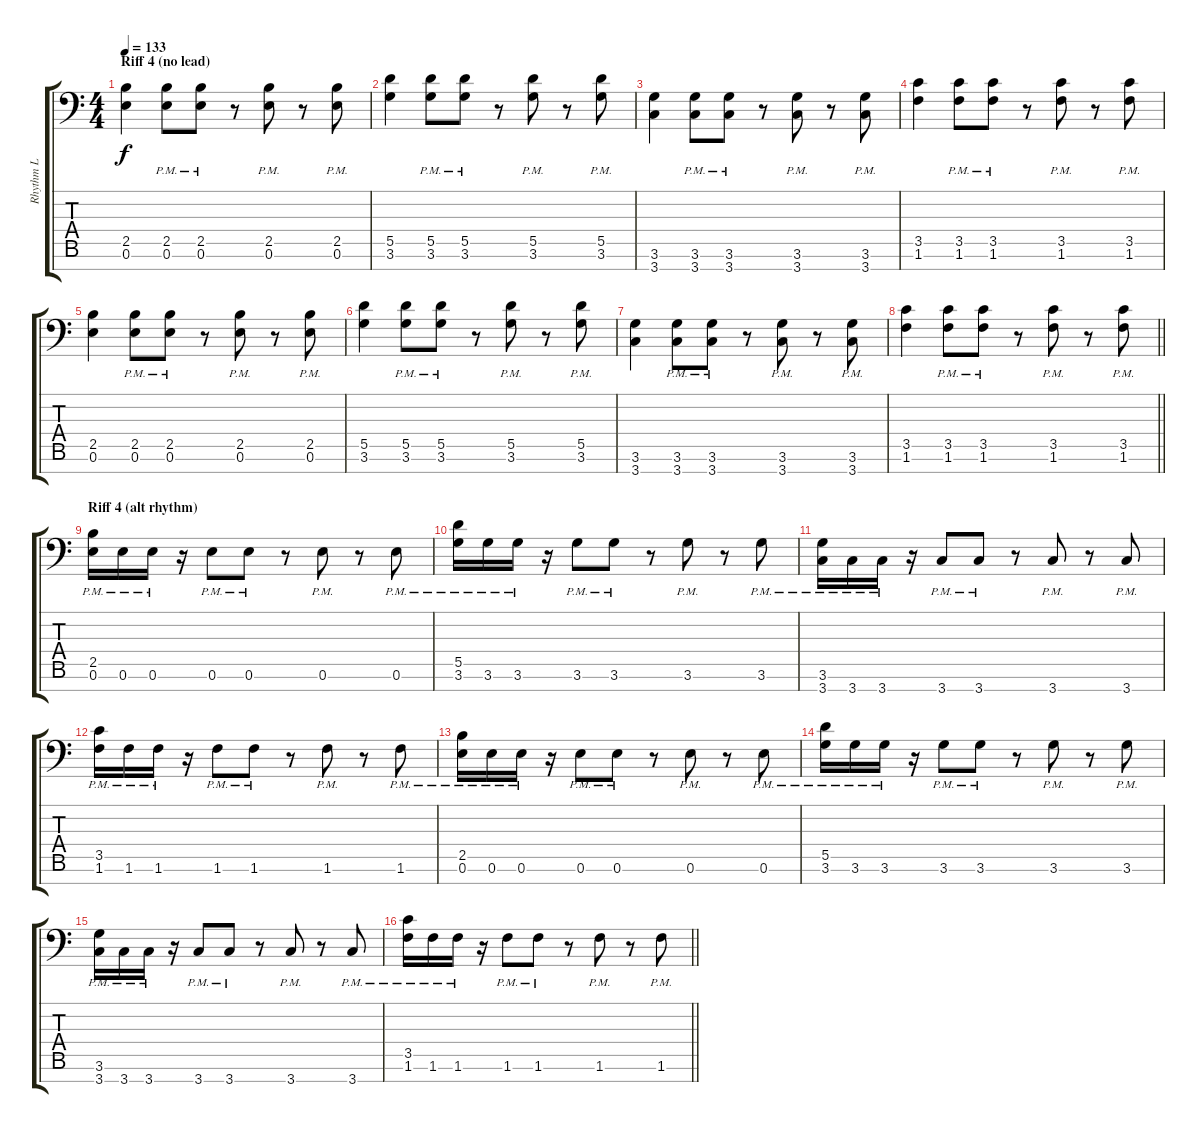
\track ("Rhythm L" "Rhythm L") {instrument distortionguitar}
\staff {score tabs}
\tuning (E4 B3 G3 D3 A2 E2 A1) {hide}
\ts (4 4)
\section ("" "Riff 4 (no lead)")
\tempo 133
\clef f4
\ks c
(2.5 0.6).4{dy f} (2.5{pm} 0.6{pm}).8 (2.5{pm} 0.6{pm}).8 r.8 (2.5{pm} 0.6{pm}).8 r.8 (2.5{pm} 0.6{pm}).8 |
(5.5 3.6).4 (5.5{pm} 3.6{pm}).8 (5.5{pm} 3.6{pm}).8 r.8 (5.5{pm} 3.6{pm}).8 r.8 (5.5{pm} 3.6{pm}).8 |
(3.6 3.7).4 (3.6{pm} 3.7).8 (3.6{pm} 3.7).8 r.8 (3.6{pm} 3.7).8 r.8 (3.6{pm} 3.7).8 |
(3.5 1.6).4 (3.5{pm} 1.6{pm}).8 (3.5{pm} 1.6{pm}).8 r.8 (3.5{pm} 1.6{pm}).8 r.8 (3.5{pm} 1.6{pm}).8 |
(2.5 0.6).4 (2.5{pm} 0.6{pm}).8 (2.5{pm} 0.6{pm}).8 r.8 (2.5{pm} 0.6{pm}).8 r.8 (2.5{pm} 0.6{pm}).8 |
(5.5 3.6).4 (5.5{pm} 3.6{pm}).8 (5.5{pm} 3.6{pm}).8 r.8 (5.5{pm} 3.6{pm}).8 r.8 (5.5{pm} 3.6{pm}).8 |
(3.6 3.7).4 (3.6{pm} 3.7).8 (3.6{pm} 3.7).8 r.8 (3.6{pm} 3.7).8 r.8 (3.6{pm} 3.7).8 |
\barLineRight lightlight
(3.5 1.6).4 (3.5{pm} 1.6{pm}).8 (3.5{pm} 1.6{pm}).8 r.8 (3.5{pm} 1.6{pm}).8 r.8 (3.5{pm} 1.6{pm}).8 |
\section ("" "Riff 4 (alt rhythm)")
(2.5{pm} 0.6{pm}).16 0.6{pm}.16 0.6{pm}.16 r.16 0.6{pm}.8 0.6{pm}.8 r.8 0.6{pm}.8 r.8 0.6{pm}.8 |
(5.5{pm} 3.6{pm}).16 3.6{pm}.16 3.6{pm}.16 r.16 3.6{pm}.8 3.6{pm}.8 r.8 3.6{pm}.8 r.8 3.6{pm}.8 |
(3.6{pm} 3.7{pm}).16 3.7{pm}.16 3.7{pm}.16 r.16 3.7{pm}.8 3.7{pm}.8 r.8 3.7{pm}.8 r.8 3.7{pm}.8 |
(3.5{pm} 1.6{pm}).16 1.6{pm}.16 1.6{pm}.16 r.16 1.6{pm}.8 1.6{pm}.8 r.8 1.6{pm}.8 r.8 1.6{pm}.8 |
(2.5{pm} 0.6{pm}).16 0.6{pm}.16 0.6{pm}.16 r.16 0.6{pm}.8 0.6{pm}.8 r.8 0.6{pm}.8 r.8 0.6{pm}.8 |
(5.5{pm} 3.6{pm}).16 3.6{pm}.16 3.6{pm}.16 r.16 3.6{pm}.8 3.6{pm}.8 r.8 3.6{pm}.8 r.8 3.6{pm}.8 |
(3.6{pm} 3.7{pm}).16 3.7{pm}.16 3.7{pm}.16 r.16 3.7{pm}.8 3.7{pm}.8 r.8 3.7{pm}.8 r.8 3.7{pm}.8 |
\barLineRight lightlight
(3.5{pm} 1.6{pm}).16 1.6{pm}.16 1.6{pm}.16 r.16 1.6{pm}.8 1.6{pm}.8 r.8 1.6{pm}.8 r.8 1.6{pm}.8
